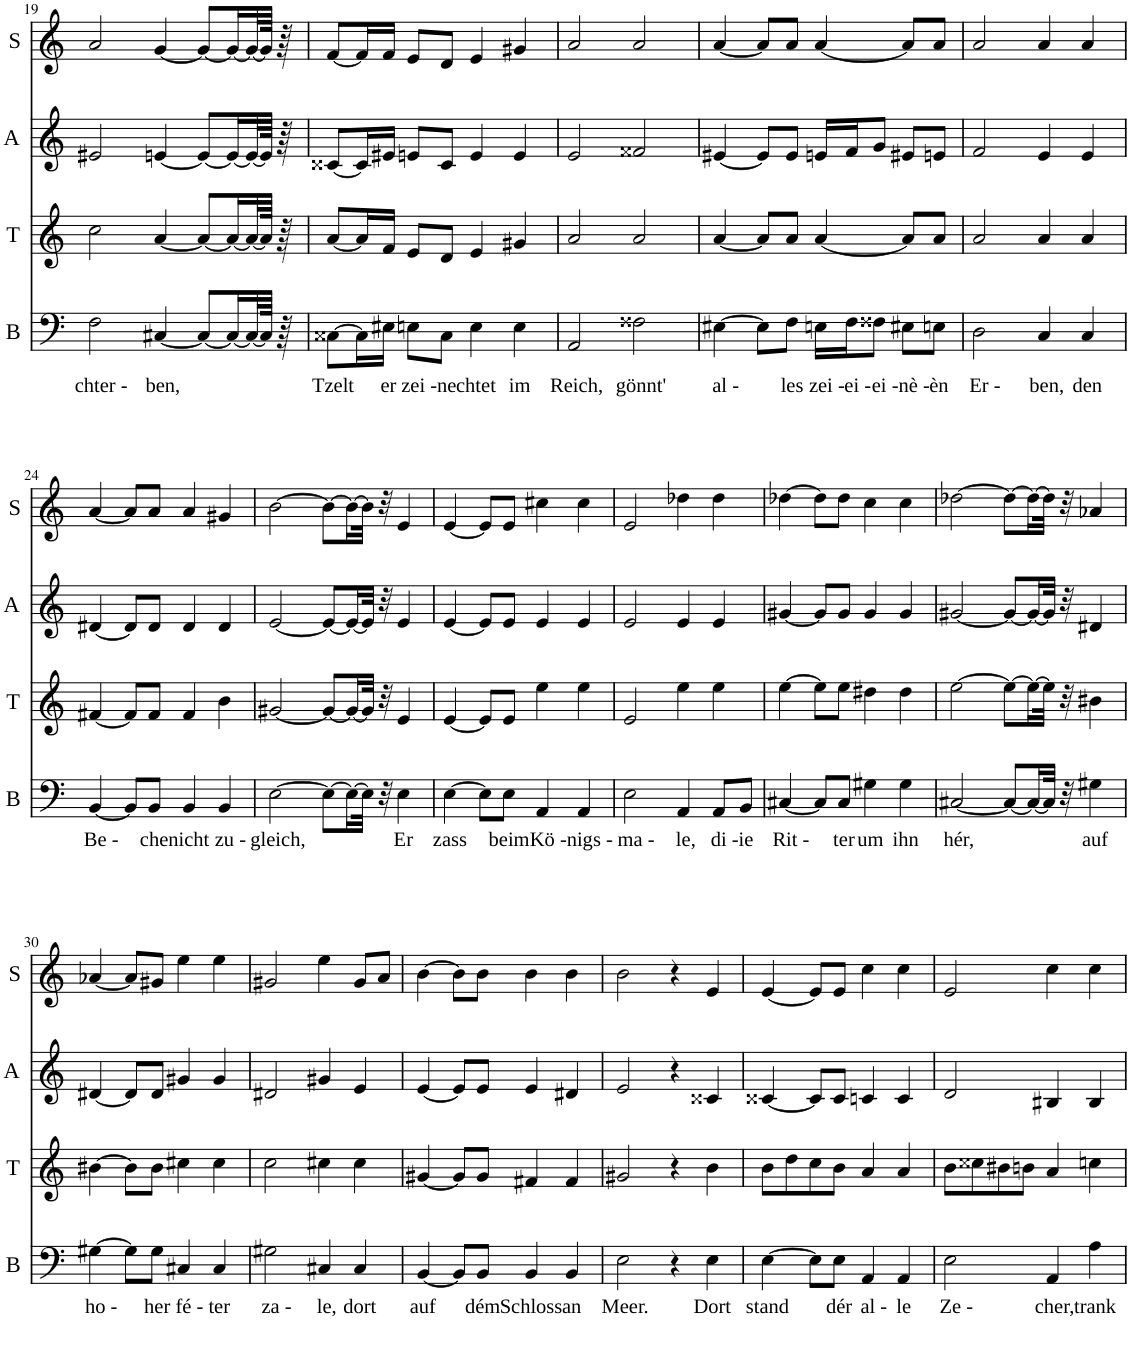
**kern	**text	**kern	**kern	**kern
*part4	*part4	*part3	*part2	*part1
*staff4	*staff4	*staff3	*staff2	*staff1
*I"Basse	*	*I"Ténor	*I"Alto	*I"Soprano
*I'B	*	*I'T	*I'A	*I'S
!!LO:PB:g=z
*clefF4	*	*clefG2	*clefG2	*clefG2
*k[]	*	*k[]	*k[]	*k[]
*M4/4	*	*M4/4	*M4/4	*M4/4
=19	=19	=19	=19	=19
!	!LO:LY:b	!	!	!
2F\	chter -	2cc\	2e#X/	2a/
!	!LO:LY:b	!	!	!
[4C#X/	ben,	[4a/	[4en/	[4g/
8C#/L_	.	8a/L_	8e/L_	8g/L_
16C#/L_	.	16a/L_	16e/L_	16g/L_
32C#/L_	.	32a/L_	32e/L_	32g/L_
64C#/JJJk]	.	64a/JJJk]	64e/JJJk]	64g/JJJk]
64r	.	64r	64r	64r
=20	=20	=20	=20	=20
!	!LO:LY:b	!	!	!
[8C##X\L	Tzelt	[8a/L	[8c##X/L	[8f/L
16C##\L]	.	16a/L]	16c##/L]	16f/L]
!	!LO:LY:b	!	!	!
16E#X\JJ	er	16f/JJ	16e#X/JJ	16f/JJ
!	!LO:LY:b	!	!	!
8En\L	zei -	8e/L	8en/L	8e/L
!	!LO:LY:b	!	!	!
8C##\J	ne	8d/J	8c##/J	8d/J
!	!LO:LY:b	!	!	!
4E\	chtet	4e/	4e/	4e/
!	!LO:LY:b	!	!	!
4E\	im	4g#X/	4e/	4g#X/
=21	=21	=21	=21	=21
!	!LO:LY:b	!	!	!
2AA/	Reich,	2a/	2e/	2a/
!	!LO:LY:b	!	!	!
2F##X\	gönnt'	2a/	2f##X/	2a/
=22	=22	=22	=22	=22
!	!LO:LY:b	!	!	!
[4E#X\	al -	[4a/	[4e#X/	[4a/
8E#\L]	.	8a/L]	8e#/L]	8a/L]
!	!LO:LY:b	!	!	!
8F\J	les	8a/J	8e#/J	8a/J
!	!LO:LY:b	!	!	!
16En\LL	zei -	[4a/	16en/LL	[4a/
!	!LO:LY:b	!	!	!
16F\J	ei -	.	16f/J	.
!	!LO:LY:b	!	!	!
8F##X\J	ei -	.	8g/J	.
!	!LO:LY:b	!	!	!
8E#X\L	nè -	8a/L]	8e#X/L	8a/L]
!	!LO:LY:b	!	!	!
8En\J	èn	8a/J	8en/J	8a/J
=23	=23	=23	=23	=23
!	!LO:LY:b	!	!	!
2D\	Er -	2a/	2f/	2a/
!	!LO:LY:b	!	!	!
4C/	ben,	4a/	4e/	4a/
!	!LO:LY:b	!	!	!
4C/	den	4a/	4e/	4a/
!!LO:LB:g=z
=24	=24	=24	=24	=24
!	!LO:LY:b	!	!	!
[4BB/	Be -	[4f#X/	[4d#X/	[4a/
8BB/L]	.	8f#/L]	8d#/L]	8a/L]
!	!LO:LY:b	!	!	!
8BB/J	che	8f#/J	8d#/J	8a/J
!	!LO:LY:b	!	!	!
4BB/	nicht	4f#/	4d#/	4a/
!	!LO:LY:b	!	!	!
4BB/	zu -	4b\	4d#/	4g#X/
=25	=25	=25	=25	=25
!	!LO:LY:b	!	!	!
[2E\	gleich,	[2g#X/	[2e/	[2b\
8E\L_	.	8g#/L_	8e/L_	8b\L_
16E\L_	.	16g#/L_	16e/L_	16b\L_
32E\JJk]	.	32g#/JJk]	32e/JJk]	32b\JJk]
32r	.	32r	32r	32r
!	!LO:LY:b	!	!	!
4E\	Er	4e/	4e/	4e/
=26	=26	=26	=26	=26
!	!LO:LY:b	!	!	!
[4E\	zass	[4e/	[4e/	[4e/
8E\L]	.	8e/L]	8e/L]	8e/L]
!	!LO:LY:b	!	!	!
8E\J	beim	8e/J	8e/J	8e/J
!	!LO:LY:b	!	!	!
4AA/	Kö -	4ee\	4e/	4cc#X\
!	!LO:LY:b	!	!	!
4AA/	nigs -	4ee\	4e/	4cc#\
=27	=27	=27	=27	=27
!	!LO:LY:b	!	!	!
2E\	ma -	2e/	2e/	2e/
!	!LO:LY:b	!	!	!
4AA/	le,	4ee\	4e/	4dd-X\
!	!LO:LY:b	!	!	!
8AA/L	di -	4ee\	4e/	4dd-\
!	!LO:LY:b	!	!	!
8BB/J	ie	.	.	.
=28	=28	=28	=28	=28
!	!LO:LY:b	!	!	!
[4C#X/	Rit -	[4ee\	[4g#X/	[4dd-X\
8C#/L]	.	8ee\L]	8g#/L]	8dd-\L]
!	!LO:LY:b	!	!	!
8C#/J	ter	8ee\J	8g#/J	8dd-\J
!	!LO:LY:b	!	!	!
4G#X\	um	4dd#X\	4g#/	4cc\
!	!LO:LY:b	!	!	!
4G#\	ihn	4dd#\	4g#/	4cc\
=29	=29	=29	=29	=29
!	!LO:LY:b	!	!	!
[2C#X/	hér,	[2ee\	[2g#X/	[2dd-X\
8C#/L_	.	8ee\L_	8g#/L_	8dd-\L_
16C#/L_	.	16ee\L_	16g#/L_	16dd-\L_
32C#/JJk]	.	32ee\JJk]	32g#/JJk]	32dd-\JJk]
32r	.	32r	32r	32r
!	!LO:LY:b	!	!	!
4G#X\	auf	4b#X\	4d#X/	4a-X/
!!LO:LB:g=z
=30	=30	=30	=30	=30
!	!LO:LY:b	!	!	!
[4G#X\	ho -	[4b#X\	[4d#X/	[4a-X/
8G#\L]	.	8b#\L]	8d#/L]	8a-/L]
!	!LO:LY:b	!	!	!
8G#\J	her	8b#\J	8d#/J	8g#X/J
!	!LO:LY:b	!	!	!
4C#X/	fé -	4cc#X\	4g#X/	4ee\
!	!LO:LY:b	!	!	!
4C#/	ter	4cc#\	4g#/	4ee\
=31	=31	=31	=31	=31
!	!LO:LY:b	!	!	!
2G#X\	za -	2cc\	2d#X/	2g#X/
!	!LO:LY:b	!	!	!
4C#X/	le,	4cc#X\	4g#X/	4ee\
!	!LO:LY:b	!	!	!
4C#/	dort	4cc#\	4e/	8g#/L
.	.	.	.	8a/J
=32	=32	=32	=32	=32
!	!LO:LY:b	!	!	!
[4BB/	auf	[4g#X/	[4e/	[4b\
8BB/L]	.	8g#/L]	8e/L]	8b\L]
!	!LO:LY:b	!	!	!
8BB/J	dém	8g#/J	8e/J	8b\J
!	!LO:LY:b	!	!	!
4BB/	Schloss	4f#X/	4e/	4b\
!	!LO:LY:b	!	!	!
4BB/	an	4f#/	4d#X/	4b\
=33	=33	=33	=33	=33
!	!LO:LY:b	!	!	!
2E\	Meer.	2g#X/	2e/	2b\
4r	.	4r	4r	4r
!	!LO:LY:b	!	!	!
4E\	Dort	4b\	4c##X/	4e/
=34	=34	=34	=34	=34
!	!LO:LY:b	!	!	!
[4E\	stand	8b\L	[4c##X/	[4e/
.	.	8dd\	.	.
8E\L]	.	8cc\	8c##/L]	8e/L]
!	!LO:LY:b	!	!	!
8E\J	dér	8b\J	8c##/J	8e/J
!	!LO:LY:b	!	!	!
4AA/	al -	4a/	4cn/	4cc\
!	!LO:LY:b	!	!	!
4AA/	le	4a/	4c/	4cc\
=35	=35	=35	=35	=35
!	!LO:LY:b	!	!	!
2E\	Ze -	8b\L	2d/	2e/
.	.	8cc##X\	.	.
.	.	8b#X\	.	.
.	.	8bn\J	.	.
!	!LO:LY:b	!	!	!
4AA/	cher,	4a/	4B#X/	4cc\
!	!LO:LY:b	!	!	!
4A\	trank	4ccn\	4B#/	4cc\
=	=	=	=	=
*-	*-	*-	*-	*-
